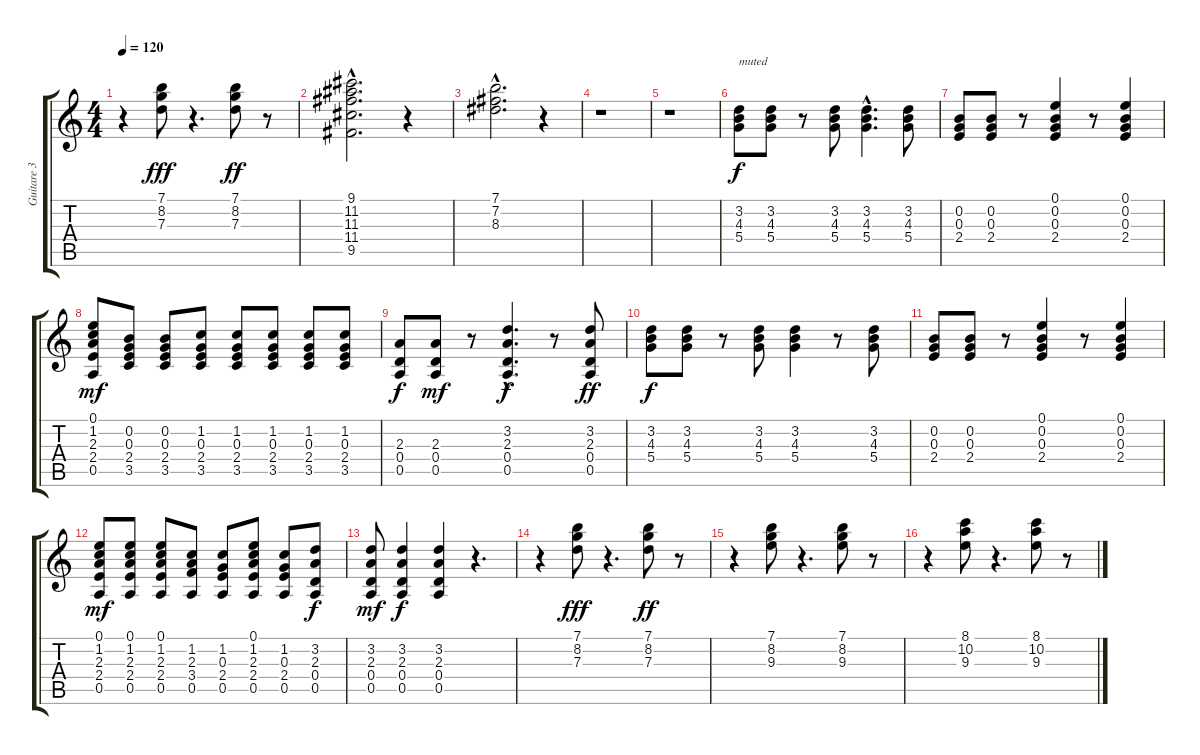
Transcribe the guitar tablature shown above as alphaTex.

\track ("Guitare 3" "Guitare 3") {instrument electricguitarmuted}
\staff {score tabs}
\tuning (E4 B3 G3 D3 A2 E2) {hide}
\ts (4 4)
\tempo 120
\clef g2
\ks c
r.4{dy fff} (7.1 8.2 7.3).8 r.4{d} (7.1 8.2 7.3).8{dy ff} r.8 |
(9.1{hac} 11.2{hac} 11.3{hac} 11.4{hac} 9.5{hac}).2{d} r.4 |
(7.1{hac} 7.2{hac} 8.3{hac}).2{d} r.4 |
r.1 |
r.1{instrument electricguitarmuted} |
(3.2 4.3 5.4).8{txt "muted" dy f} (3.2 4.3 5.4).8 r.8 (3.2 4.3 5.4).8 (3.2{hac} 4.3{hac} 5.4{hac}).4{d} (3.2 4.3 5.4).8 |
(0.2 0.3 2.4).8 (0.2 0.3 2.4).8 r.8 (0.1 0.2 0.3 2.4).4 r.8 (0.1 0.2 0.3 2.4).4 |
(0.1 1.2 2.3 2.4 0.5).8{dy mf} (0.2 0.3 2.4 3.5).8 (0.2 0.3 2.4 3.5).8 (1.2 0.3 2.4 3.5).8 (1.2 0.3 2.4 3.5).8 (1.2 0.3 2.4 3.5).8 (1.2 0.3 2.4 3.5).8 (1.2 0.3 2.4 3.5).8 |
(2.3 0.4 0.5).8{dy f} (2.3 0.4 0.5).8{dy mf} r.8 (3.2{hac} 2.3{hac} 0.4{hac} 0.5{hac}).4{d dy f} r.8 (3.2 2.3 0.4 0.5).8{dy ff} |
(3.2 4.3 5.4).8{dy f} (3.2 4.3 5.4).8 r.8 (3.2 4.3 5.4).8 (3.2 4.3 5.4).4 r.8 (3.2 4.3 5.4).8 |
(0.2 0.3 2.4).8 (0.2 0.3 2.4).8 r.8 (0.1 0.2 0.3 2.4).4 r.8 (0.1 0.2 0.3 2.4).4 |
(0.1 1.2 2.3 2.4 0.5).8{dy mf} (0.1 1.2 2.3 2.4 0.5).8 (0.1 1.2 2.3 2.4 0.5).8 (1.2 2.3 3.4 0.5).8 (1.2 0.3 2.4 0.5).8 (0.1 1.2 2.3 2.4 0.5).8 (1.2 0.3 2.4 0.5).8 (3.2 2.3 0.4 0.5).8{dy f} |
(3.2 2.3 0.4 0.5).8{dy mf} (3.2 2.3 0.4 0.5).4{dy f} (3.2 2.3 0.4 0.5).4 r.4{d} |
r.4{instrument distortionguitar} (7.1 8.2 7.3).8{dy fff} r.4{d} (7.1 8.2 7.3).8{dy ff} r.8 |
r.4 (7.1 8.2 9.3).8 r.4{d} (7.1 8.2 9.3).8 r.8 |
r.4 (8.1 10.2 9.3).8 r.4{d} (8.1 10.2 9.3).8 r.8
